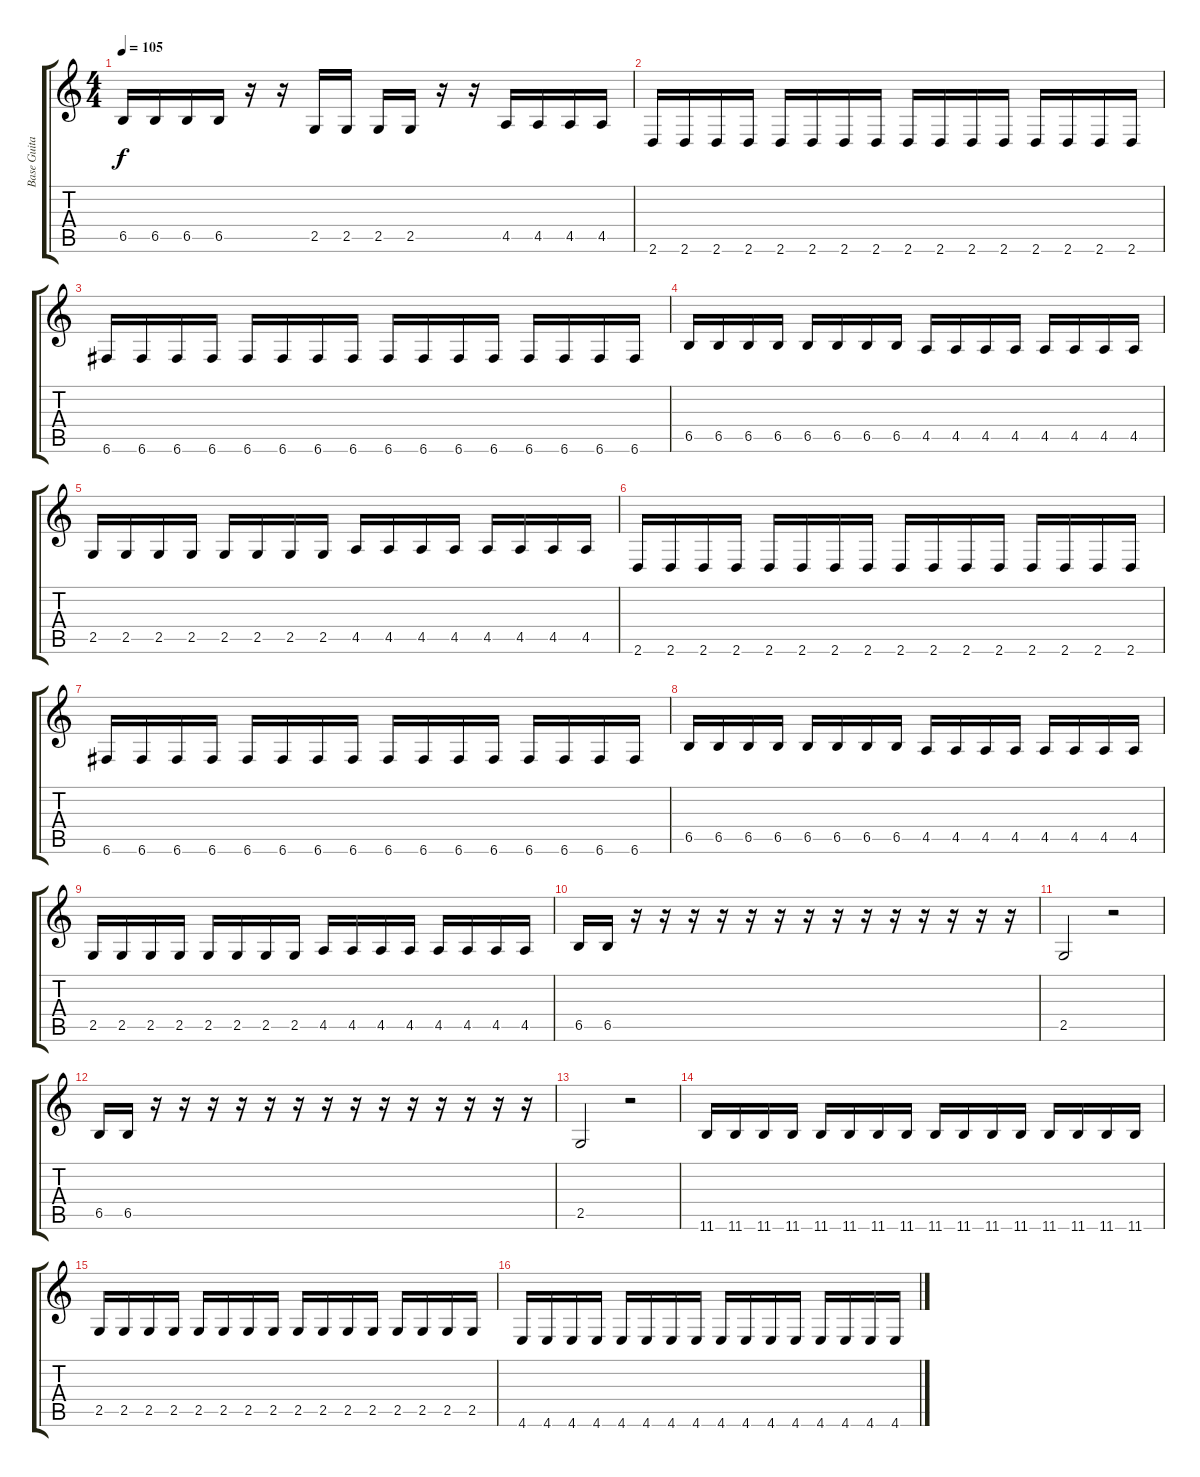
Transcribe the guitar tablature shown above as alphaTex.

\track ("Base Guitar" "Base Guita") {instrument electricbassfinger}
\staff {score tabs}
\tuning (C4 G3 Eb3 Bb2 F2 C2) {hide}
\ts (4 4)
\tempo 105
\clef g2
\ks c
6.5.16{dy f} 6.5.16 6.5.16 6.5.16 r.16 r.16 2.5.16 2.5.16 2.5.16 2.5.16 r.16 r.16 4.5.16 4.5.16 4.5.16 4.5.16 |
2.6.16 2.6.16 2.6.16 2.6.16 2.6.16 2.6.16 2.6.16 2.6.16 2.6.16 2.6.16 2.6.16 2.6.16 2.6.16 2.6.16 2.6.16 2.6.16 |
6.6.16 6.6.16 6.6.16 6.6.16 6.6.16 6.6.16 6.6.16 6.6.16 6.6.16 6.6.16 6.6.16 6.6.16 6.6.16 6.6.16 6.6.16 6.6.16 |
6.5.16 6.5.16 6.5.16 6.5.16 6.5.16 6.5.16 6.5.16 6.5.16 4.5.16 4.5.16 4.5.16 4.5.16 4.5.16 4.5.16 4.5.16 4.5.16 |
2.5.16 2.5.16 2.5.16 2.5.16 2.5.16 2.5.16 2.5.16 2.5.16 4.5.16 4.5.16 4.5.16 4.5.16 4.5.16 4.5.16 4.5.16 4.5.16 |
2.6.16 2.6.16 2.6.16 2.6.16 2.6.16 2.6.16 2.6.16 2.6.16 2.6.16 2.6.16 2.6.16 2.6.16 2.6.16 2.6.16 2.6.16 2.6.16 |
6.6.16 6.6.16 6.6.16 6.6.16 6.6.16 6.6.16 6.6.16 6.6.16 6.6.16 6.6.16 6.6.16 6.6.16 6.6.16 6.6.16 6.6.16 6.6.16 |
6.5.16 6.5.16 6.5.16 6.5.16 6.5.16 6.5.16 6.5.16 6.5.16 4.5.16 4.5.16 4.5.16 4.5.16 4.5.16 4.5.16 4.5.16 4.5.16 |
2.5.16 2.5.16 2.5.16 2.5.16 2.5.16 2.5.16 2.5.16 2.5.16 4.5.16 4.5.16 4.5.16 4.5.16 4.5.16 4.5.16 4.5.16 4.5.16 |
6.5.16 6.5.16 r.16 r.16 r.16 r.16 r.16 r.16 r.16 r.16 r.16 r.16 r.16 r.16 r.16 r.16 |
2.5.2 r.2 |
6.5.16 6.5.16 r.16 r.16 r.16 r.16 r.16 r.16 r.16 r.16 r.16 r.16 r.16 r.16 r.16 r.16 |
2.5.2 r.2 |
11.6.16 11.6.16 11.6.16 11.6.16 11.6.16 11.6.16 11.6.16 11.6.16 11.6.16 11.6.16 11.6.16 11.6.16 11.6.16 11.6.16 11.6.16 11.6.16 |
2.5.16 2.5.16 2.5.16 2.5.16 2.5.16 2.5.16 2.5.16 2.5.16 2.5.16 2.5.16 2.5.16 2.5.16 2.5.16 2.5.16 2.5.16 2.5.16 |
4.6.16 4.6.16 4.6.16 4.6.16 4.6.16 4.6.16 4.6.16 4.6.16 4.6.16 4.6.16 4.6.16 4.6.16 4.6.16 4.6.16 4.6.16 4.6.16
